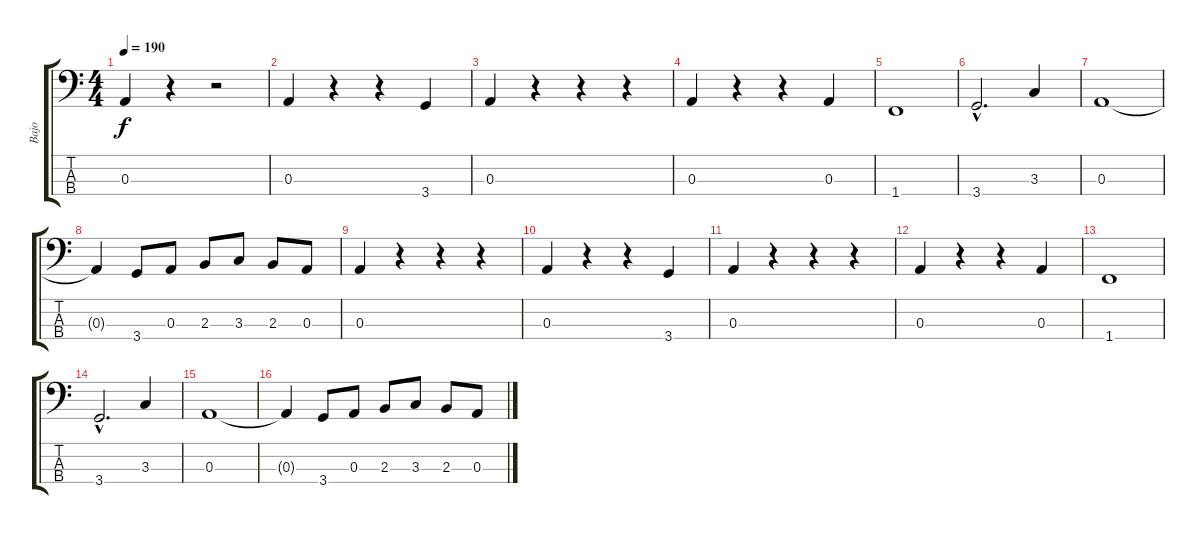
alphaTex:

\track ("Bajo" "Bajo") {instrument electricbassfinger}
\staff {score tabs}
\tuning (G2 D2 A1 E1) {hide}
\ts (4 4)
\tempo 190
\clef f4
\ks c
0.3.4{dy f} r.4 r.2 |
0.3.4 r.4 r.4 3.4.4 |
0.3.4 r.4 r.4 r.4 |
0.3.4 r.4 r.4 0.3.4 |
1.4.1 |
3.4{hac}.2{d} 3.3.4 |
0.3.1 |
0.3{t}.4 3.4.8 0.3.8 2.3.8 3.3.8 2.3.8 0.3.8 |
0.3.4 r.4 r.4 r.4 |
0.3.4 r.4 r.4 3.4.4 |
0.3.4 r.4 r.4 r.4 |
0.3.4 r.4 r.4 0.3.4 |
1.4.1 |
3.4{hac}.2{d} 3.3.4 |
0.3.1 |
0.3{t}.4 3.4.8 0.3.8 2.3.8 3.3.8 2.3.8 0.3.8
